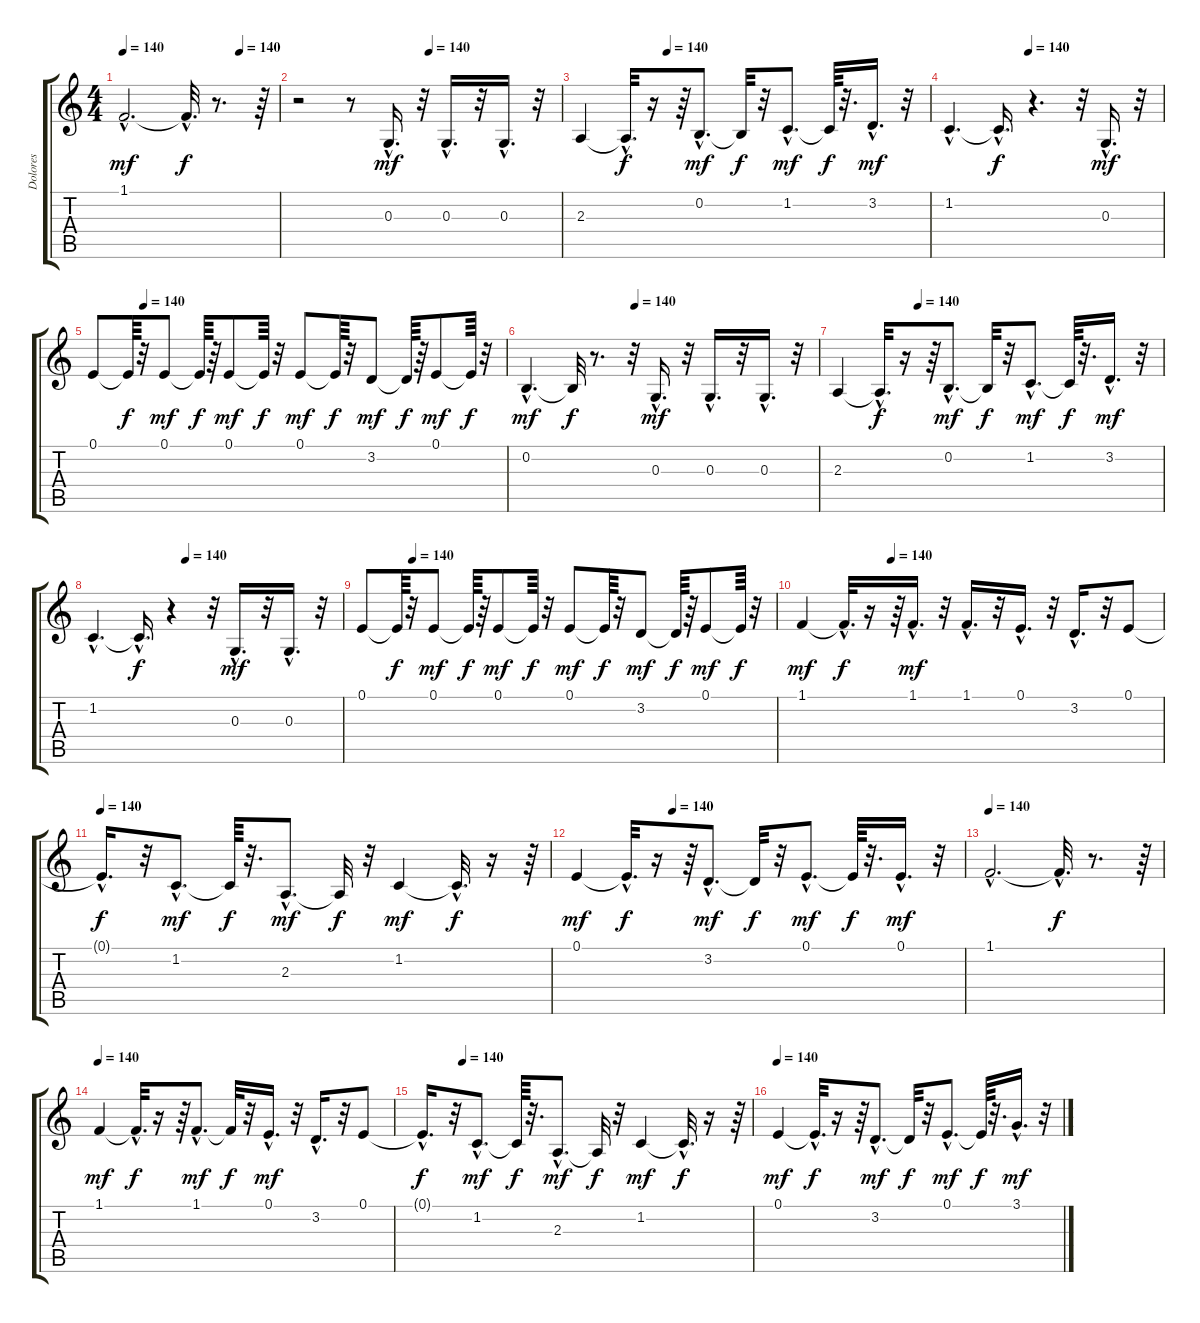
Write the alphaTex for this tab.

\track ("Dolores" "Dolores") {instrument panflute}
\staff {score tabs}
\tuning (E4 B3 G3 D3 A2 E2) {hide}
\ts (4 4)
\tempo 140
\tempo (140 0.75)
\clef g2
\ks c
1.1{hac}.2{d dy mf} 1.1{hac t}.32{d dy f} r.8{d} r.64 |
\tempo (140 0.5)
r.2 r.8 0.3{hac}.16{d dy mf} r.32 0.3{hac}.16{d} r.32 0.3{hac}.16{d} r.32 |
\tempo (140 0.25)
2.3.4 2.3{hac t}.32{d dy f} r.16 r.64 0.2{hac}.8{d dy mf} 0.2{t}.32{dy f} r.32 1.2{hac}.8{d dy mf} 1.2{t}.64{dy f} r.32{d} 3.2{hac}.16{d dy mf} r.32 |
\tempo (140 0.375)
1.2{hac}.4{d} 1.2{hac t}.16{d dy f} r.4{d} r.32 0.3{hac}.16{d dy mf} r.32 |
\tempo (140 0.125)
0.1.8 0.1{t}.64{dy f} r.32 0.1.8{dy mf} 0.1{t}.64{dy f} r.64 0.1.8{dy mf} 0.1{t}.64{dy f} r.32 0.1.8{dy mf} 0.1{t}.64{dy f} r.32 3.2.8{dy mf} 3.2{t}.64{dy f} r.64 0.1.8{dy mf} 0.1{t}.64{dy f} r.32 |
\tempo (140 0.375)
0.2{hac}.4{d dy mf} 0.2{t}.32{dy f} r.8{d} r.32 0.3{hac}.16{d dy mf} r.32 0.3{hac}.16{d} r.32 0.3{hac}.16{d} r.32 |
\tempo (140 0.25)
2.3.4 2.3{hac t}.32{d dy f} r.16 r.64 0.2{hac}.8{d dy mf} 0.2{t}.32{dy f} r.32 1.2{hac}.8{d dy mf} 1.2{t}.64{dy f} r.32{d} 3.2{hac}.16{d dy mf} r.32 |
\tempo (140 0.375)
1.2{hac}.4{d} 1.2{hac t}.16{d dy f} r.4 r.32 0.3{hac}.16{d dy mf} r.32 0.3{hac}.16{d} r.32 |
\tempo (140 0.125)
0.1.8 0.1{t}.64{dy f} r.32 0.1.8{dy mf} 0.1{t}.64{dy f} r.64 0.1.8{dy mf} 0.1{t}.64{dy f} r.32 0.1.8{dy mf} 0.1{t}.64{dy f} r.32 3.2.8{dy mf} 3.2{t}.64{dy f} r.64 0.1.8{dy mf} 0.1{t}.64{dy f} r.32 |
\tempo (140 0.25)
1.1.4{dy mf} 1.1{hac t}.32{d dy f} r.16 r.64 1.1{hac}.16{d dy mf} r.32 1.1{hac}.16{d} r.32 0.1{hac}.16{d} r.32 3.2{hac}.16{d} r.32 0.1.8 |
\tempo 140
0.1{hac t}.16{d dy f} r.32 1.2{hac}.8{d dy mf} 1.2{t}.64{dy f} r.32{d} 2.3{hac}.8{d dy mf} 2.3{t}.32{dy f} r.32 1.2.4{dy mf} 1.2{hac t}.32{d dy f} r.16 r.64 |
\tempo (140 0.25)
0.1.4{dy mf} 0.1{hac t}.32{d dy f} r.16 r.64 3.2{hac}.8{d dy mf} 3.2{t}.32{dy f} r.32 0.1{hac}.8{d dy mf} 0.1{t}.64{dy f} r.32{d} 0.1{hac}.16{d dy mf} r.32 |
\tempo 140
1.1{hac}.2{d} 1.1{hac t}.32{d dy f} r.8{d} r.64 |
\tempo 140
1.1.4{dy mf} 1.1{hac t}.32{d dy f} r.16 r.64 1.1{hac}.8{d dy mf} 1.1{t}.32{dy f} r.32 0.1{hac}.16{d dy mf} r.32 3.2{hac}.16{d} r.32 0.1.8 |
\tempo (140 0.125)
0.1{hac t}.16{d dy f} r.32 1.2{hac}.8{d dy mf} 1.2{t}.64{dy f} r.32{d} 2.3{hac}.8{d dy mf} 2.3{t}.32{dy f} r.32 1.2.4{dy mf} 1.2{hac t}.32{d dy f} r.16 r.64 |
\tempo 140
0.1.4{dy mf} 0.1{hac t}.32{d dy f} r.16 r.64 3.2{hac}.8{d dy mf} 3.2{t}.32{dy f} r.32 0.1{hac}.8{d dy mf} 0.1{t}.64{dy f} r.32{d} 3.1{hac}.16{d dy mf} r.32
